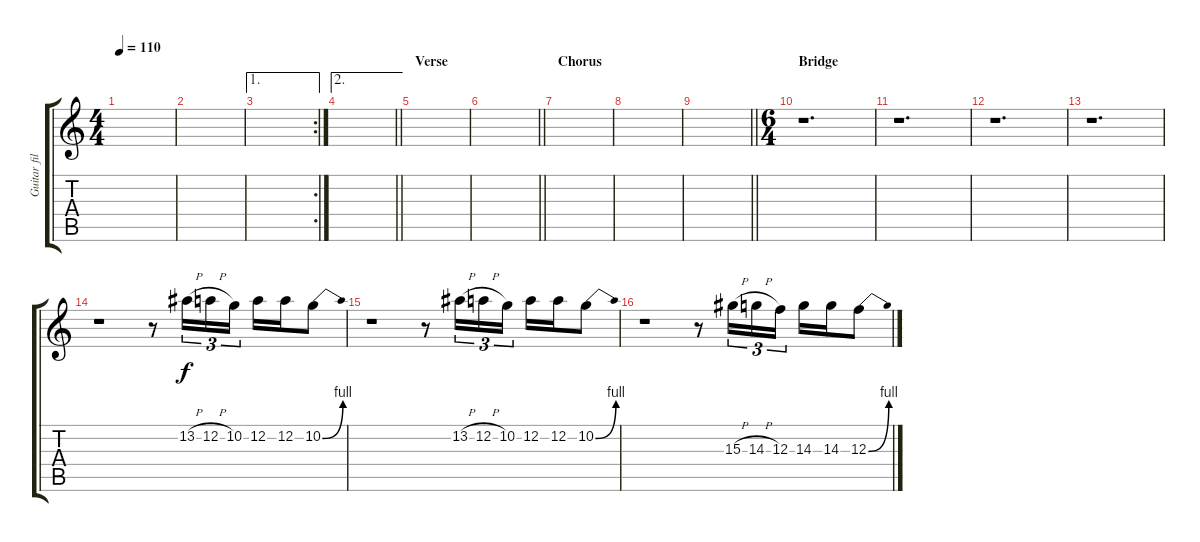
\track ("Guitar fills (left)" "Guitar fil") {instrument distortionguitar}
\staff {score tabs}
\tuning (D4 A3 F3 C3 G2 D2) {hide}
\ts (4 4)
\tempo 110
\clef g2
\ks c
|
|
\ae 1
\rc 2
|
\ae 2
\barLineRight lightlight
|
\section ("" "Verse")
|
\barLineRight lightlight
|
\section ("" "Chorus")
|
|
\barLineRight lightlight
|
\ts (6 4)
\section ("" "Bridge")
r.1{d} |
r.1{d} |
r.1{d} |
r.1{d} |
r.1 r.8 13.2{h}.16{tu (3 2)} 12.2{h}.16{tu (3 2)} 10.2.16{tu (3 2) beam split} 12.2.16 12.2.16 10.2{be (bend 0 0 60 4)}.8 |
r.1 r.8 13.2{h}.16{tu (3 2)} 12.2{h}.16{tu (3 2)} 10.2.16{tu (3 2) beam split} 12.2.16 12.2.16 10.2{be (bend 0 0 60 4)}.8 |
r.1 r.8 15.3{h}.16{tu (3 2)} 14.3{h}.16{tu (3 2)} 12.3.16{tu (3 2) beam split} 14.3.16 14.3.16 12.3{be (bend 0 0 60 4)}.8
